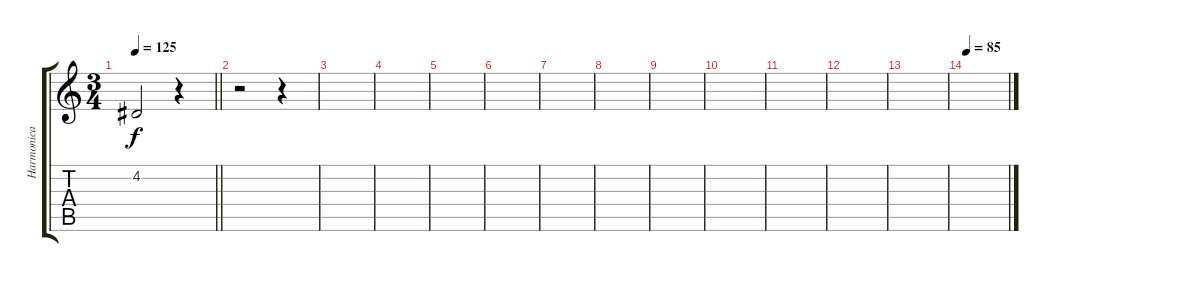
\track ("Harmonica" "Harmonica") {instrument harmonica}
\staff {score tabs}
\tuning (E4 B3 G3 D3 A2 E2) {hide}
\ts (3 4)
\tempo 125
\clef g2
\barLineRight lightlight
\ks c
4.2.2{dy f volume 6} r.4 |
\section ("" "")
r.2 r.4 |
|
|
|
|
|
|
|
|
|
|
|
\tempo 85
